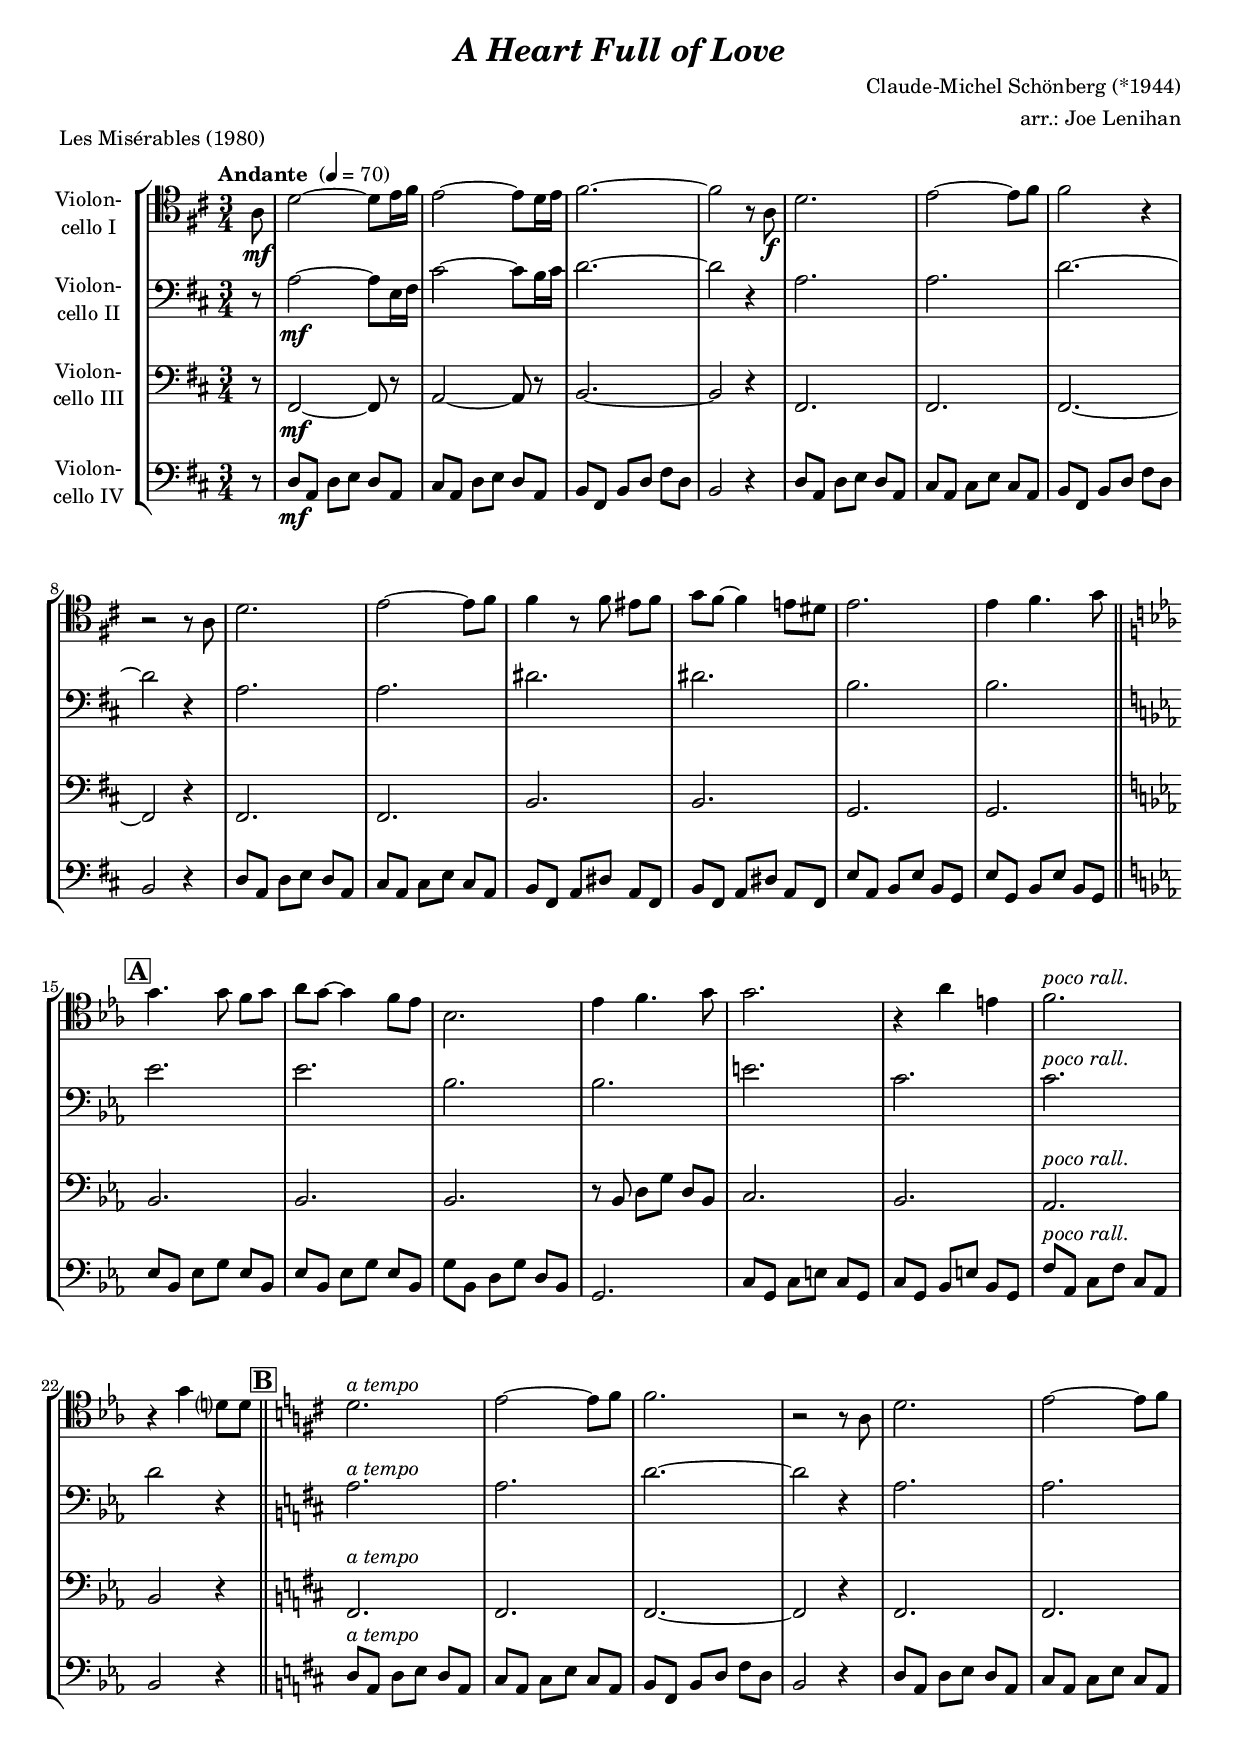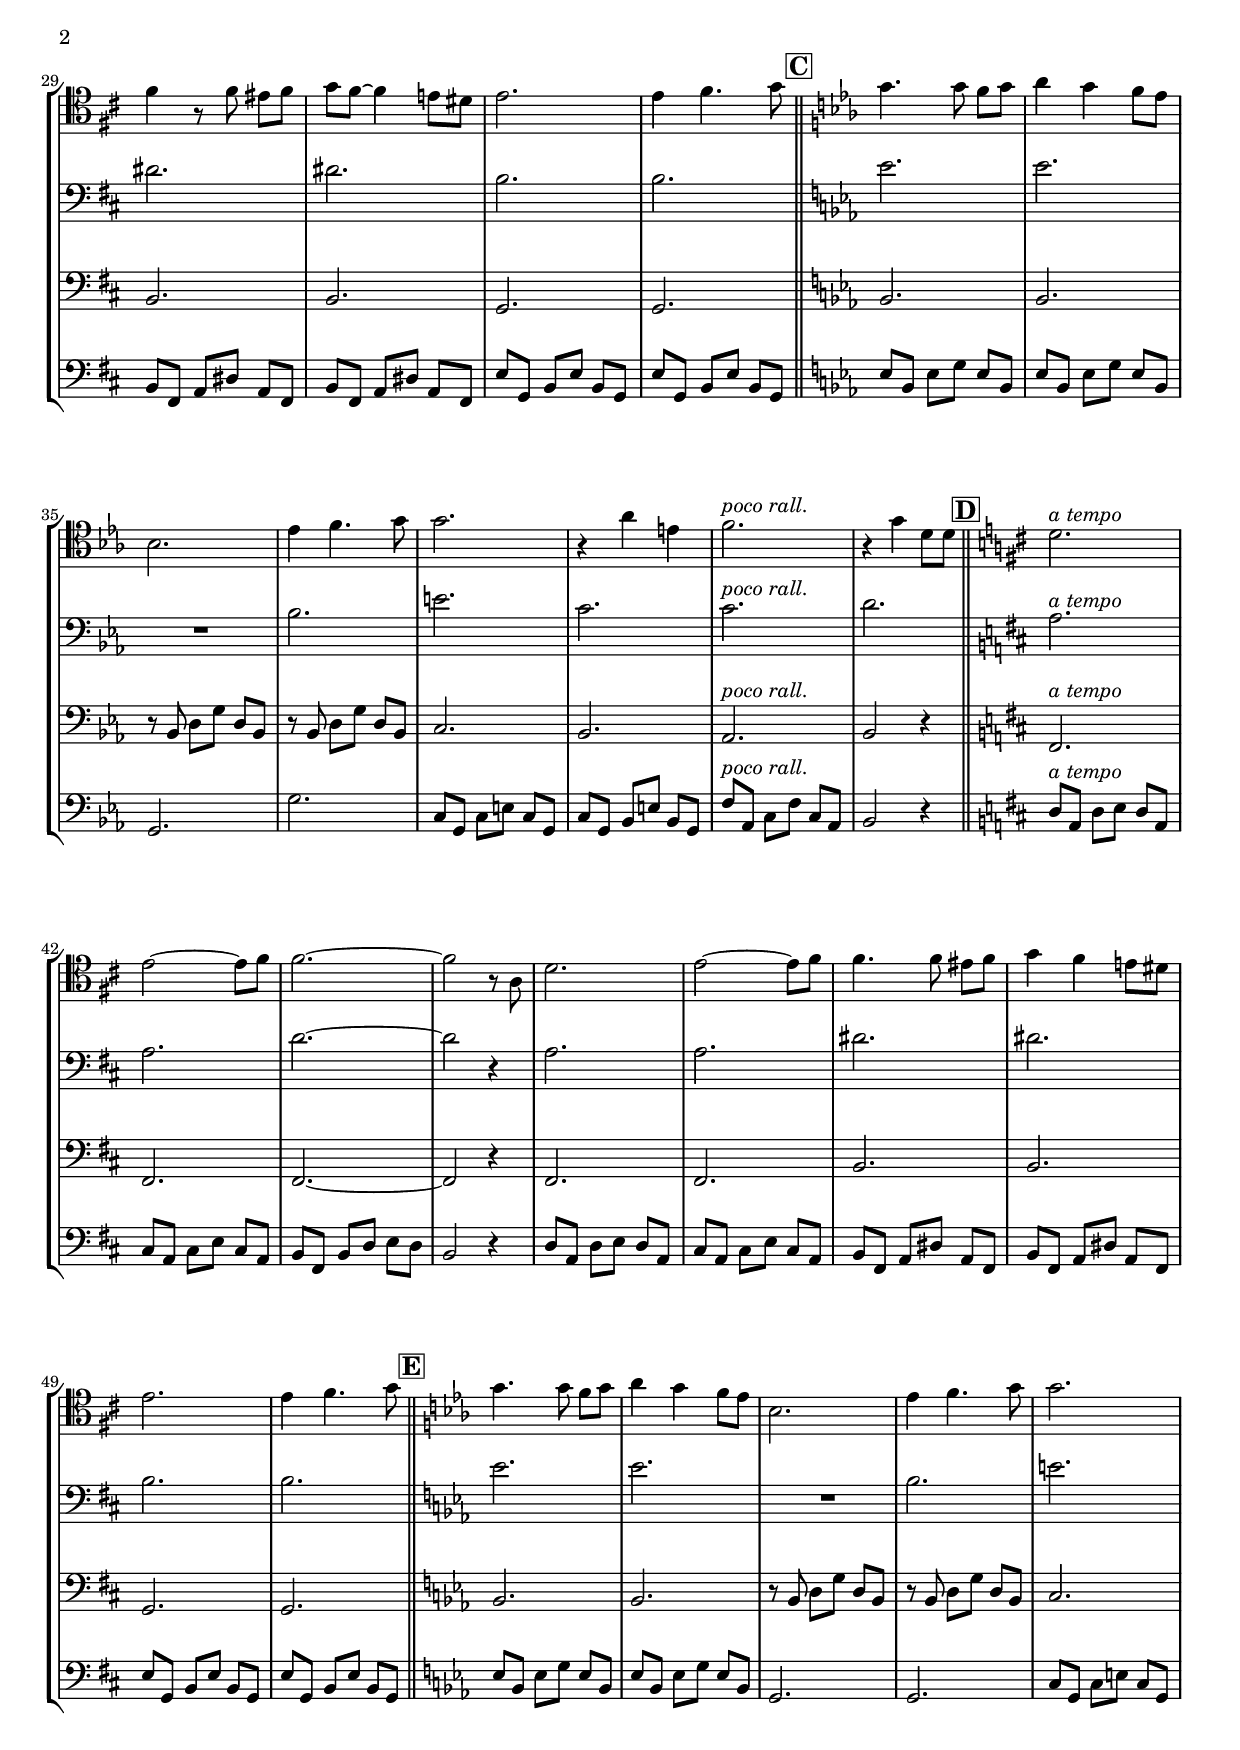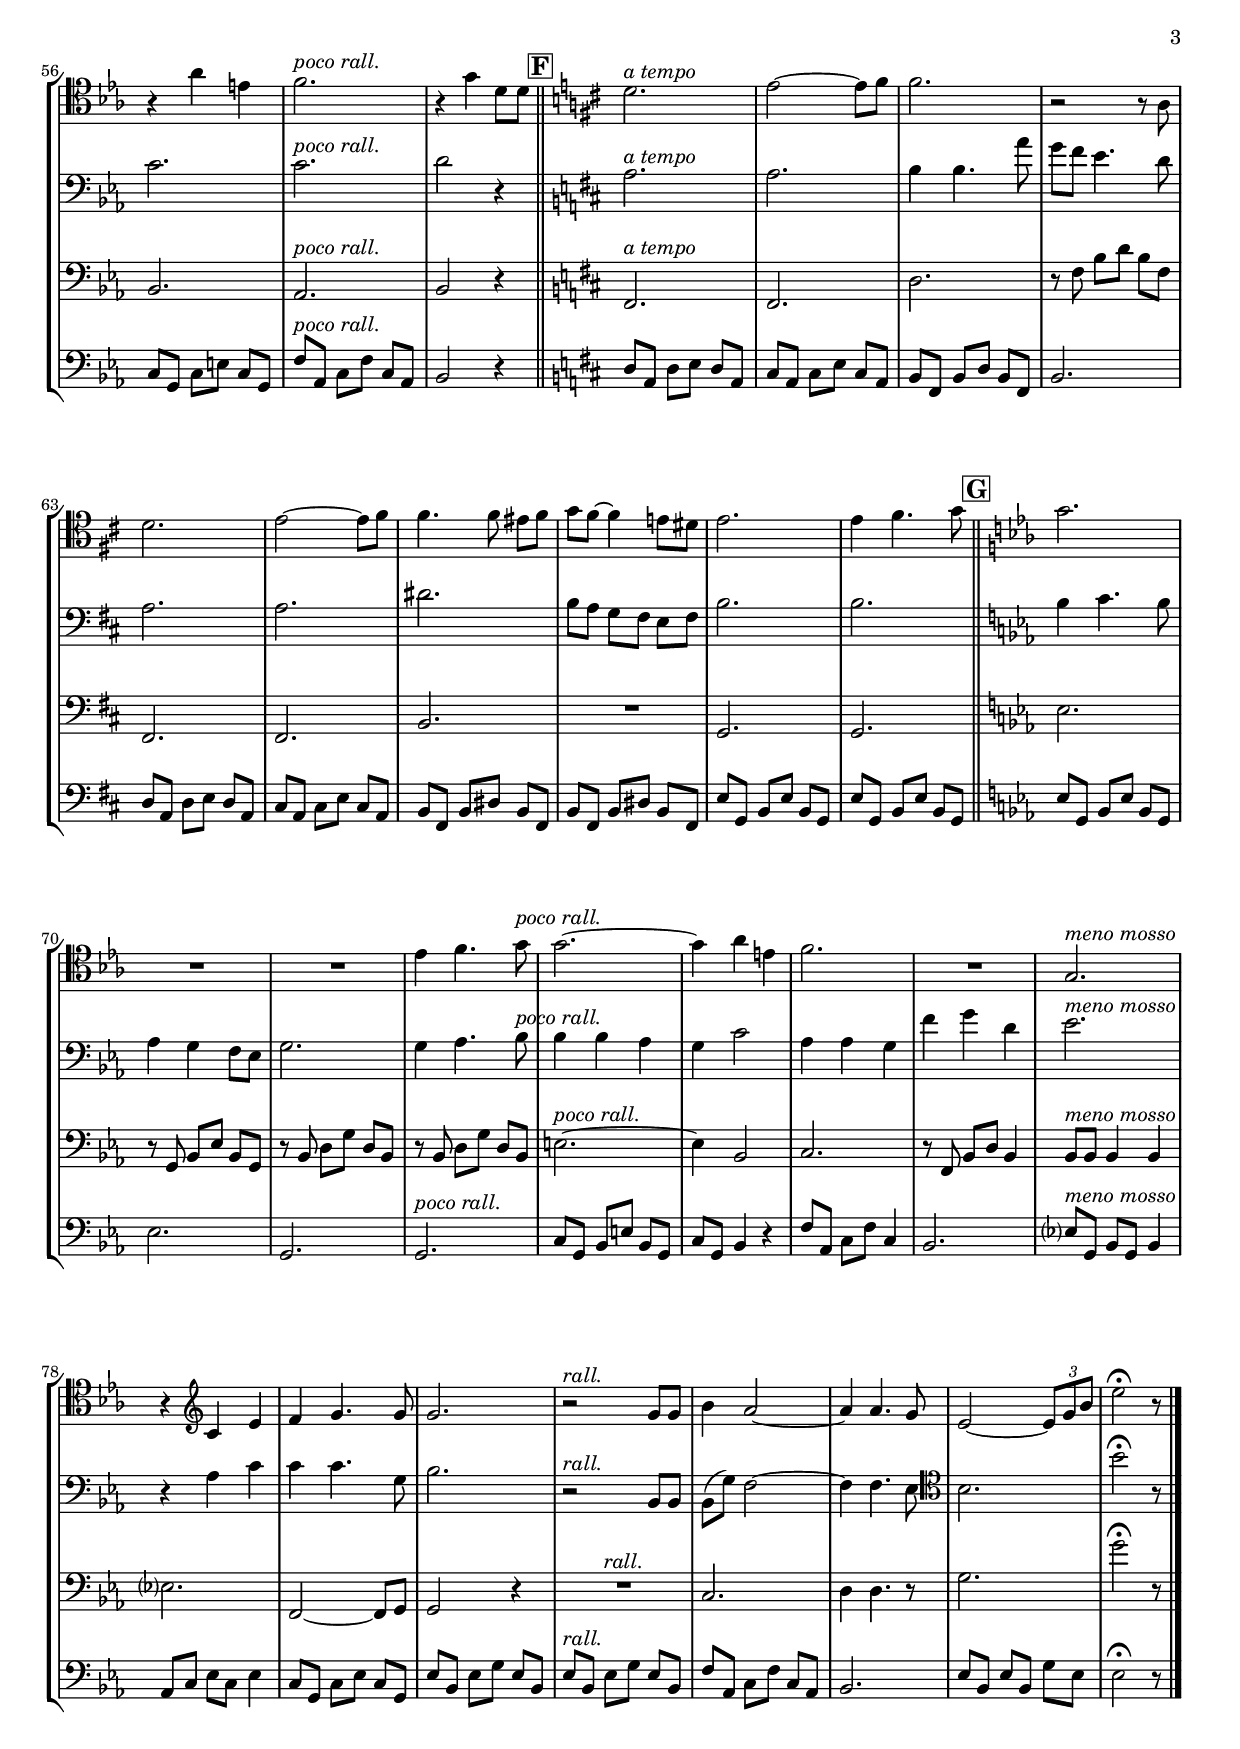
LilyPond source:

\version "2.18.2"
\include "deutsch.ly"
  
#(set-global-staff-size 17.8)

\header {
  title     = \markup \bold \italic "A Heart Full of Love"
  composer  = "Claude-Michel Schönberg (*1944)"
  arranger  = "arr.: Joe Lenihan"
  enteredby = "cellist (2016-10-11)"
  piece     = "Les Misérables (1980)"
}

voiceconsts = {
  \key d \major
  \time 3/4
  \clef "bass"
% \numericTimeSignature
  \compressFullBarRests
  \tempo "Andante " 4=70
  % Set default beaming for all staves
  \set Timing.beamExceptions = #'()
  \set Timing.baseMoment     = #(ly:make-moment 1 4)
  \set Timing.beatStructure  = #'(1 1 1)
}

%minstr = "harpsichord"
mist = "string ensemble 1"
%minstr = "accordion"
miba = "bassoon"
milo = "drawbar organ"

boxa = { \bar "||" \mark \markup \box \bold "A" \key c \minor }
boxb = { \bar "||" \mark \markup \box \bold "B" \key d \major }
boxc = { \bar "||" \mark \markup \box \bold "C" \key c \minor }
boxd = { \bar "||" \mark \markup \box \bold "D" \key d \major }
boxe = { \bar "||" \mark \markup \box \bold "E" \key c \minor }
boxf = { \bar "||" \mark \markup \box \bold "F" \key d \major }
boxg = { \bar "||" \mark \markup \box \bold "G" \key c \minor }

atem = \markup \italic "a tempo"
memo = \markup \italic "meno mosso"
pora = \markup \italic "poco rall."
rall = \markup \italic "rall."

va = \relative c' {
  \voiceconsts
  \clef "tenor"
  
  \partial 8 a8\mf
  d2~ d8 e16 fis
  e2~ e8 d16 e
  fis2.~
  fis2 r8 a,\f
  d2.
  e2~ e8 fis
  fis2 r4
  r2 r8 a,
  d2.
  e2~ e8  fis

  fis4 r8 fis eis fis
  g fis~ fis4 e!8 dis
  e2.
  e4 fis4. g8 \boxa
  g4. g8 f g
  as g~ g4 f8 es
  b2.
  es4 f4. g8
  g2.

  r4 as e
  f2.^\pora
  r4 g d?8 d \boxb
  d2.^\atem
  e2~ e8 fis
  fis2.
  r2 r8 a,
  d2.
  e2~ e8 fis
  fis4 r8 fis eis fis

  g fis~ fis4 e!8 dis
  e2.
  e4 fis4. g8 \boxc
  g4. g8 f g
  as4 g f8 es
  b2.
  es4 f4. g8
  g2.
  r4 as e
  f2.^\pora

  r4 g d8 d \boxd
  d2.^\atem
  e2~ e8 fis
  fis2.~
  fis2 r8 a,
  d2.
  e2~ e8 fis
  fis4. fis8 eis fis
  g4 fis e!8 dis
  e2.

  e4 fis4. g8 \boxe
  g4. g8 f g
  as4 g f8 es
  b2.
  es4 f4. g8
  g2.
  r4 as e
  f2.^\pora
  r4 g d8 d \boxf
  d2.^\atem

  e2~ e8 fis
  fis2.
  r2 r8 a,
  d2.
  e2~ e8 fis
  fis4. fis8 eis fis
  g fis~ fis4 e!8 dis
  e2.
  e4 fis4. g8 \boxg
  g2.

  R2.*2
  es4 f4. g8^\pora
  g2.~
  g4 as e
  f2.
  R
  g,^\memo
  r4 \clef "treble" c es
  f g4. g8
  g2.
  r2^\rall g8 g

  b4 as2~
  as4 as4. g8
  es2~ \times 2/3 { es8 g b }
  es2\fermata r8 \bar "|."
}

vb = \relative c' {
  \voiceconsts

  \partial 8 r8
  a2~\mf a8 e16 fis
  cis'2~ cis8 h16 cis
  d2.~
  d2 r4
  a2.
  a
  d~
  d2 r4
  a2.
  a
  dis
  dis

  h h \boxa
  es
  es
  b
  b
  e
  c
  c^\pora
  d2 r4 \boxb
  a2.^\atem
  a
  d~
  d2 r4

  a2.
  a
  dis
  dis
  h
  h \boxc
  es
  es
  R
  b
  e
  c
  c^\pora
  d \boxd

  a^\atem
  a
  d~
  d2 r4
  a2.
  a
  dis
  dis
  h
  h \boxe
  es
  es
  R
  b
  e

  c
  c^\pora
  d2 r4 \boxf
  a2.^\atem
  a
  h4 h4. a'8
  g fis e4. d8
  a2.
  a
  dis
  h8 a g fis e fis

  h2.
  h \boxg
  b4 c4. b8
  as4 g f8 es
  g2.
  g4 as4. b8^\pora
  b4 b as
  g c2
  as4 as g
  f' g d
  es2.^\memo

  r4 as, c
  c c4. g8
  b2.
  r2^\rall b,8 b
  b( g') f2~
  f4 f4. es8 \clef "tenor"
  b'2.
  b'2\fermata r8 \bar "|."
}

vc = \relative c, {
  \voiceconsts

  \partial 8 r8
  fis2~\mf fis8 r
  a2~ a8 r
  h2.~
  h2 r4
  fis2.
  fis
  fis~
  fis2 r4
  fis2.
  fis
  h
  h
  g

  g \boxa
  b
  b
  b
  r8 b d g d b
  c2.
  b
  as^\pora
  b2 r4 \boxb
  fis2.^\atem
  fis
  fis~
  fis2 r4

  fis2.
  fis
  h
  h
  g
  g \boxc
  b
  b
  r8 b d g d b
  r b d g d b
  c2.
  b

  as^\pora
  b2 r4 \boxd
  fis2.^\atem
  fis
  fis~
  fis2 r4
  fis2.
  fis
  h
  h
  g
  g \boxe
  b
  b

  r8 b d g d b
  r b d g d b
  c2.
  b
  as^\pora
  b2 r4 \boxf
  fis2.^\atem
  fis
  d'
  r8 fis h d h fis

  fis,2.
  fis
  h
  R
  g
  g \boxg
  es'
  r8 g, b es b g
  r b d g d b
  r b d g d b
  e2.~^\pora

  e4 b2
  c2.
  r8 f, b d b4
  b8^\memo b b4 b
  es?2.
  f,2~ f8 g
  g2 r4
  R2.^\rall
  c
  d4 d4. r8
  g2.
  g'2\fermata r8 \bar "|."
}

vd = \relative c {
  \voiceconsts

  \partial 8 r8
  d\mf a d e d a
  cis a d e d a
  h fis h d fis d
  h2 r4
  d8 a d e d a
  cis a cis e cis a

  h fis h d fis d
  h2 r4
  d8 a d e d a
  cis a cis e cis a
  h fis a dis a fis
  h fis a dis a fis
  e' a, h e h g

  e' g, h e h g \boxa
  es' b es g es b
  es b es g es b
  g' b, d g d b
  g2.
  c8 g c e c g

  c g b e b g
  f'^\pora as, c f c as
  b2 r4 \boxb
  d8^\atem a d e d a
  cis a cis e cis a
  h fis h d fis d
  h2 r4

  d8 a d e d a
  cis a cis e cis a
  h fis a dis a fis
  h fis a dis a fis
  e' g, h e h g
  e' g, h e h g \boxc

  es' b es g es b
  es b es g es b
  g2.
  g'
  c,8 g c e c g
  c g b e b g
  f'^\pora as, c f c as
  b2 r4 \boxd

  d8^\atem a d e d a
  cis a cis e cis a
  h fis h d e d
  h2 r4
  d8 a d e d a
  cis a cis e cis a
  h fis a dis a fis

  h fis a dis a fis
  e' g, h e h g
  e' g, h e h g \boxe
  es' b es g es b
  es b es g es b
  g2.
  g

  c8 g c e c g
  c g c e c g
  f'^\pora as, c f c as
  b2 r4 \boxf
  d8 a d e d a
  cis a cis e cis a

  h fis h d h fis
  h2.
  d8 a d e d a
  cis a cis e cis a
  h fis h dis h fis
  h fis h dis h fis
  e' g, h e h g

  e' g, h e h g \boxg
  es' g, b es b g
  es'2.
  g,
  g^\pora
  c8 g b e b g
  c g b4 r
  f'8 as, c f c4
  b2.

  es?8^\memo g, b g b4
  as8 c es c es4
  c8 g c es c g
  es' b es g es b
  es^\rall b es g es b
  f' as, c f c as
  b2.

  es8 b es b g' es
  es2\fermata r8 \bar "|."
}


music = \new StaffGroup <<
      \new Staff {
	\set Staff.midiInstrument = \mist
	\set Staff.instrumentName = \markup \center-column { "Violon-" "cello I" }
	\transpose d d { \va }
      }

      \new Staff {
	\set Staff.midiInstrument = \mist
	\set Staff.instrumentName = \markup \center-column { "Violon-" "cello II" }
	\transpose d d { \vb }
      }
      
      \new Staff {
	\set Staff.midiInstrument = \miba
	\set Staff.instrumentName = \markup \center-column { "Violon-" "cello III" }
	\transpose d d { \vc }
      }

      \new Staff {
	\set Staff.midiInstrument = \miba
	\set Staff.instrumentName = \markup \center-column { "Violon-" "cello IV" }
	\transpose d d { \vd }
      }
>>

\book {
  \score {
    \music
    \layout {}
  }

  \score {
    \unfoldRepeats \music

    \midi {
      \context {
        \Score
      }
    }
  }
}
